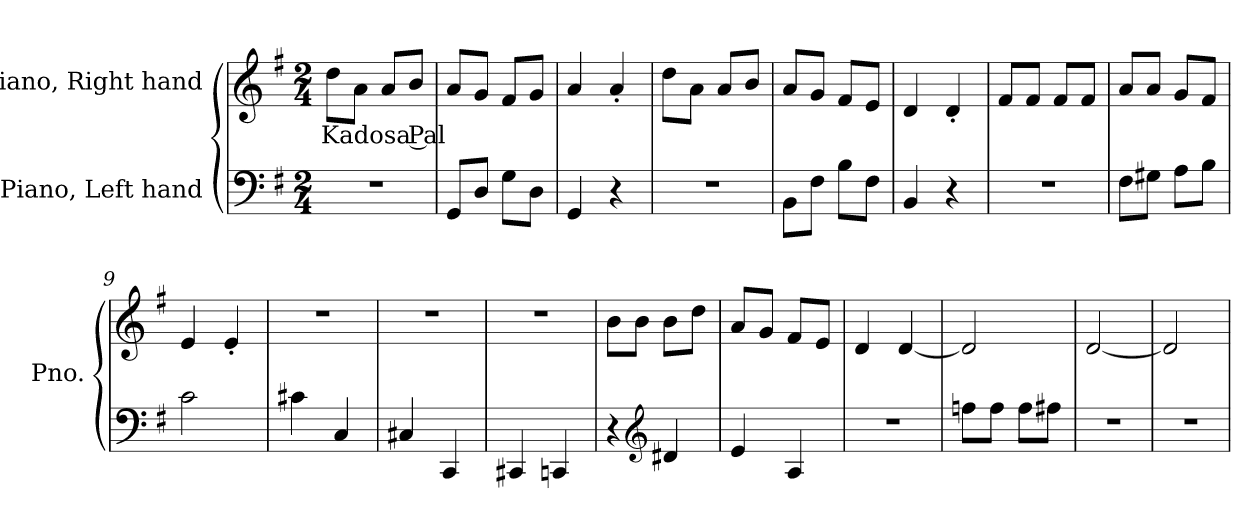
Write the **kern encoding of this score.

**kern	**kern	**text
*part2	*part1	*part1
*staff2	*staff1	*staff1
*I"Piano, Left hand	*I"Piano, Right hand	*
*I'Pno.	*I'Pno.	*
*clefF4	*clefG2	*
*k[f#]	*k[f#]	*
*M2/4	*M2/4	*
*MM120	*MM120	*
=1	=1	=1
!	!	!LO:LY:b
2r	8dd\L	Kadosa Pal
.	8a\J	.
.	8a/L	.
.	8b/J	.
=2	=2	=2
8GG/L	8a/L	.
8D/J	8g/J	.
8G\L	8f#/L	.
8D\J	8g/J	.
=3	=3	=3
4GG/	4a/	.
4r	4a'/	.
=4	=4	=4
2r	8dd\L	.
.	8a\J	.
.	8a/L	.
.	8b/J	.
=5	=5	=5
8BB\L	8a/L	.
8F#\J	8g/J	.
8B\L	8f#/L	.
8F#\J	8e/J	.
=6	=6	=6
4BB/	4d/	.
4r	4d'/	.
=7	=7	=7
2r	8f#/L	.
.	8f#/J	.
.	8f#/L	.
.	8f#/J	.
!!LO:LB:g=z
=8	=8	=8
8F#\L	8a/L	.
8G#X\J	8a/J	.
8A\L	8g/L	.
8B\J	8f#/J	.
=9	=9	=9
2c\	4e/	.
.	4e'/	.
=10	=10	=10
4c#X\	2r	.
4C/	.	.
=11	=11	=11
4C#X/	2r	.
4CC/	.	.
=12	=12	=12
4CC#X/	2r	.
4CCn/	.	.
=13	=13	=13
4r	8b\L	.
.	8b\J	.
*clefG2	*	*
4d#X/	8b\L	.
.	8dd\J	.
=14	=14	=14
4e/	8a/L	.
.	8g/J	.
4A/	8f#/L	.
.	8e/J	.
=15	=15	=15
2r	4d/	.
.	[4d/	.
=16	=16	=16
8ffn\L	2d/]	.
8ff\J	.	.
8ff\L	.	.
8ff#X\J	.	.
=17	=17	=17
2r	[2d/	.
!!LO:LB:g=z
=18	=18	=18
2r	2d/]	.
=	=	=
*-	*-	*-
